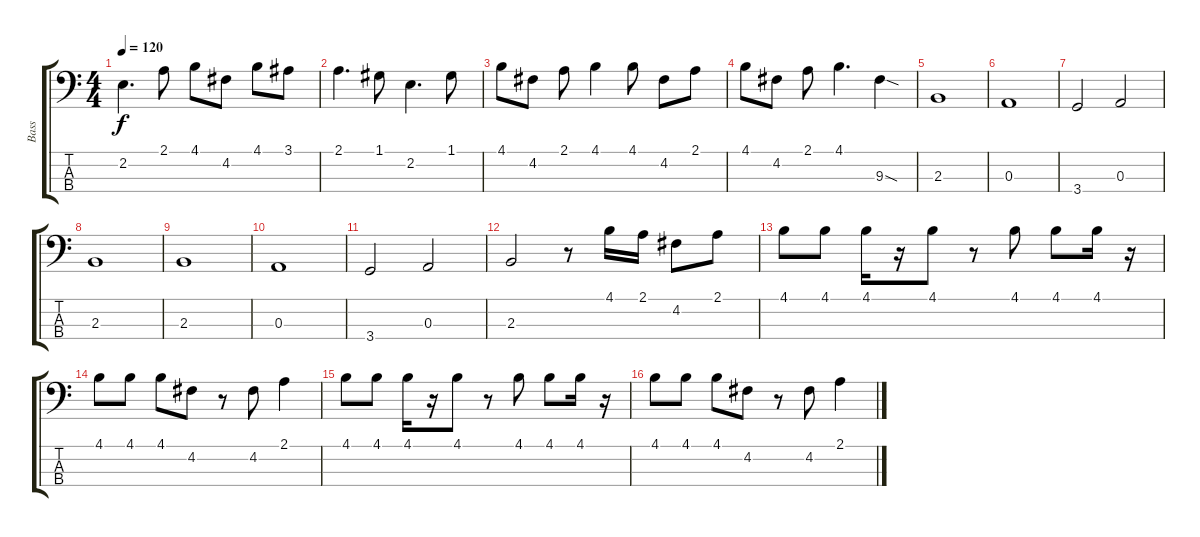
\track ("Bass" "Bass") {instrument electricbasspick}
\staff {score tabs}
\tuning (G2 D2 A1 E1) {hide}
\ts (4 4)
\tempo 120
\clef f4
\ks c
2.2.4{d dy f} 2.1.8 4.1.8 4.2.8 4.1.8 3.1.8 |
2.1.4{d} 1.1.8 2.2.4{d} 1.1.8 |
4.1.8 4.2.8 2.1.8 4.1.4 4.1.8 4.2.8 2.1.8 |
4.1.8 4.2.8 2.1.8 4.1.4{d} 9.3{sod}.4 |
2.3.1 |
0.3.1 |
3.4.2 0.3.2 |
2.3.1 |
2.3.1 |
0.3.1 |
3.4.2 0.3.2 |
2.3.2 r.8 4.1.16 2.1.16 4.2.8 2.1.8 |
4.1.8 4.1.8 4.1.16 r.16 4.1.8 r.8 4.1.8 4.1.8 4.1.16 r.16 |
4.1.8 4.1.8 4.1.8 4.2.8 r.8 4.2.8 2.1.4 |
4.1.8 4.1.8 4.1.16 r.16 4.1.8 r.8 4.1.8 4.1.8 4.1.16 r.16 |
4.1.8 4.1.8 4.1.8 4.2.8 r.8 4.2.8 2.1.4
